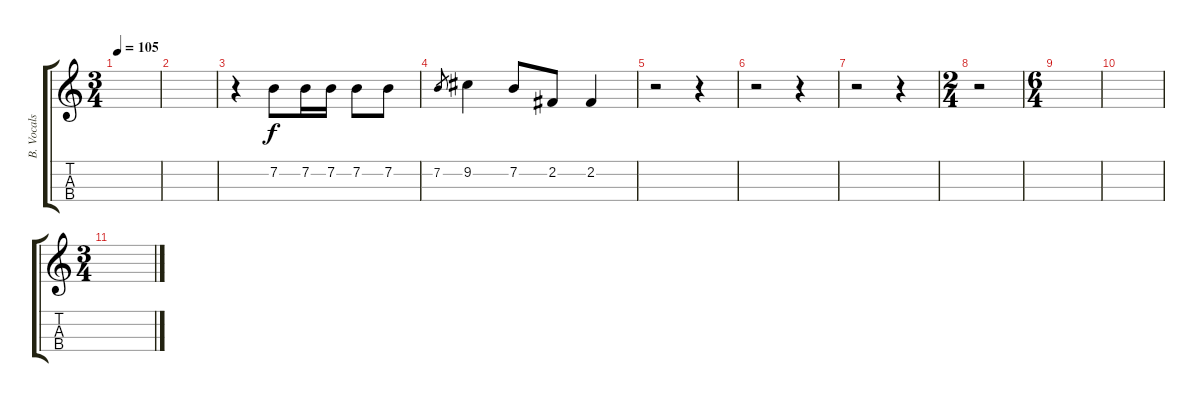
\track ("B. Vocals & Lead" "B. Vocals ") {instrument shamisen}
\staff {score tabs}
\tuning (A4 E4 B3 Gb4) {hide}
\ts (3 4)
\tempo 105
\clef g2
\ks c
|
|
r.4 7.2.8 7.2.16 7.2.16 7.2.8 7.2.8 |
7.2.8{gr} 9.2.4 7.2.8 2.2.8 2.2.4 |
r.2 r.4 |
r.2 r.4 |
r.2 r.4 |
\ts (2 4)
r.2 |
\ts (6 4)
|
|
\ts (3 4)
